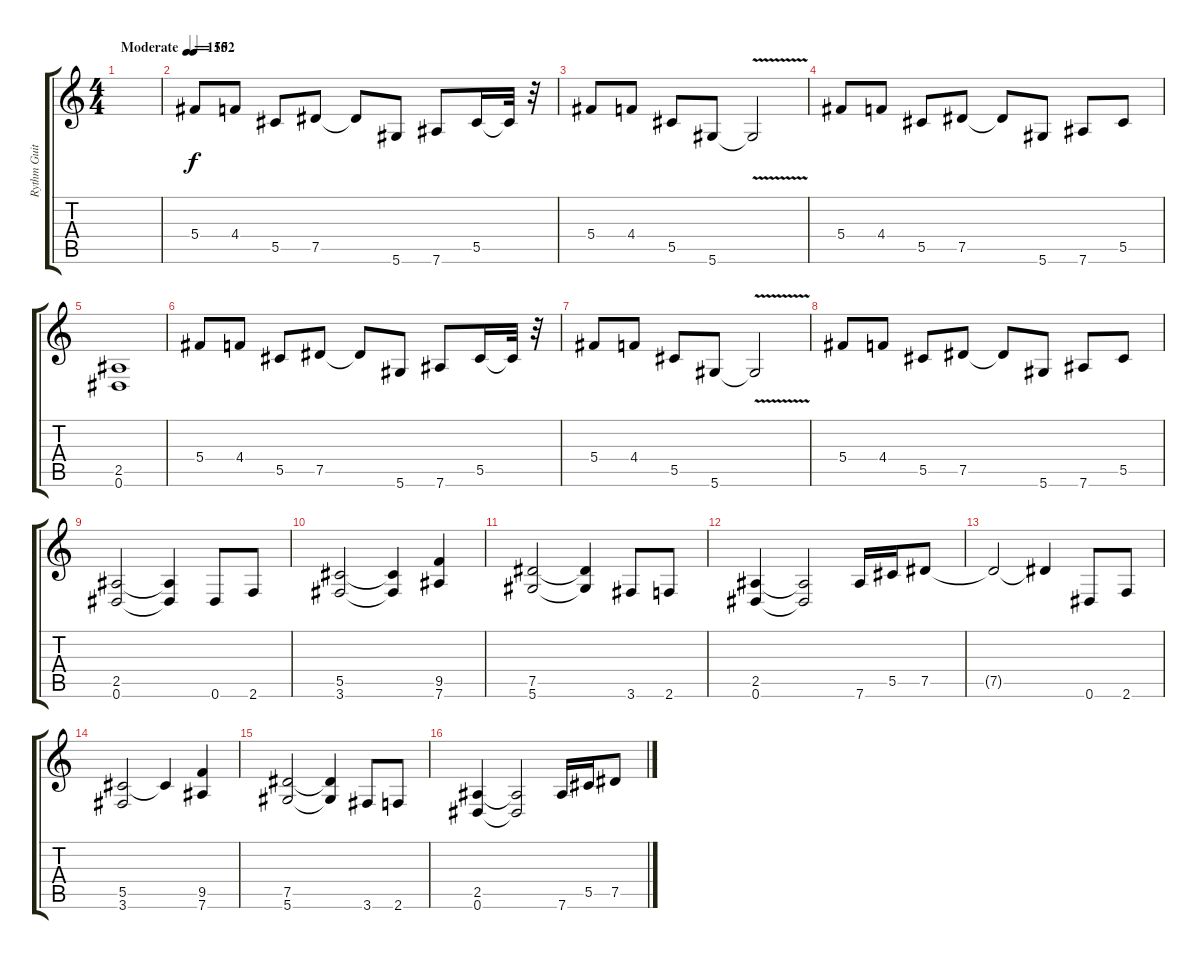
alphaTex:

\track ("Rythm Guitar" "Rythm Guit") {instrument distortionguitar}
\staff {score tabs}
\tuning (Eb4 Bb3 Gb3 Db3 Ab2 Eb2) {hide}
\ts (4 4)
\tempo (155 "Moderate")
\clef g2
\ks c
|
\tempo 102
5.4.8 4.4.8 5.5.8 7.5.8 7.5{t}.8 5.6.8 7.6.8 5.5.16 5.5{t}.32 r.32 |
5.4.8 4.4.8 5.5.8 5.6.8 5.6{v t}.2 |
5.4.8 4.4.8 5.5.8 7.5.8 7.5{t}.8 5.6.8 7.6.8 5.5.8 |
(2.5 0.6).1 |
5.4.8 4.4.8 5.5.8 7.5.8 7.5{t}.8 5.6.8 7.6.8 5.5.16 5.5{t}.32 r.32 |
5.4.8 4.4.8 5.5.8 5.6.8 5.6{v t}.2 |
5.4.8 4.4.8 5.5.8 7.5.8 7.5{t}.8 5.6.8 7.6.8 5.5.8 |
(2.5 0.6).2 (2.5{t} 0.6{t}).4 0.6.8 2.6.8 |
(5.5 3.6).2 (5.5{t} 3.6{t}).4 (9.5 7.6).4 |
(7.5 5.6).2 (7.5{t} 5.6{t}).4 3.6.8 2.6.8 |
(2.5 0.6).4 (2.5{t} 0.6{t}).2 7.6.16 5.5.16 7.5.8 |
7.5{t}.2 7.5{t}.4 0.6.8 2.6.8 |
(5.5 3.6).2 5.5{t}.4 (9.5 7.6).4 |
(7.5 5.6).2 (7.5{t} 5.6{t}).4 3.6.8 2.6.8 |
(2.5 0.6).4 (2.5{t} 0.6{t}).2 7.6.16 5.5.16 7.5.8
